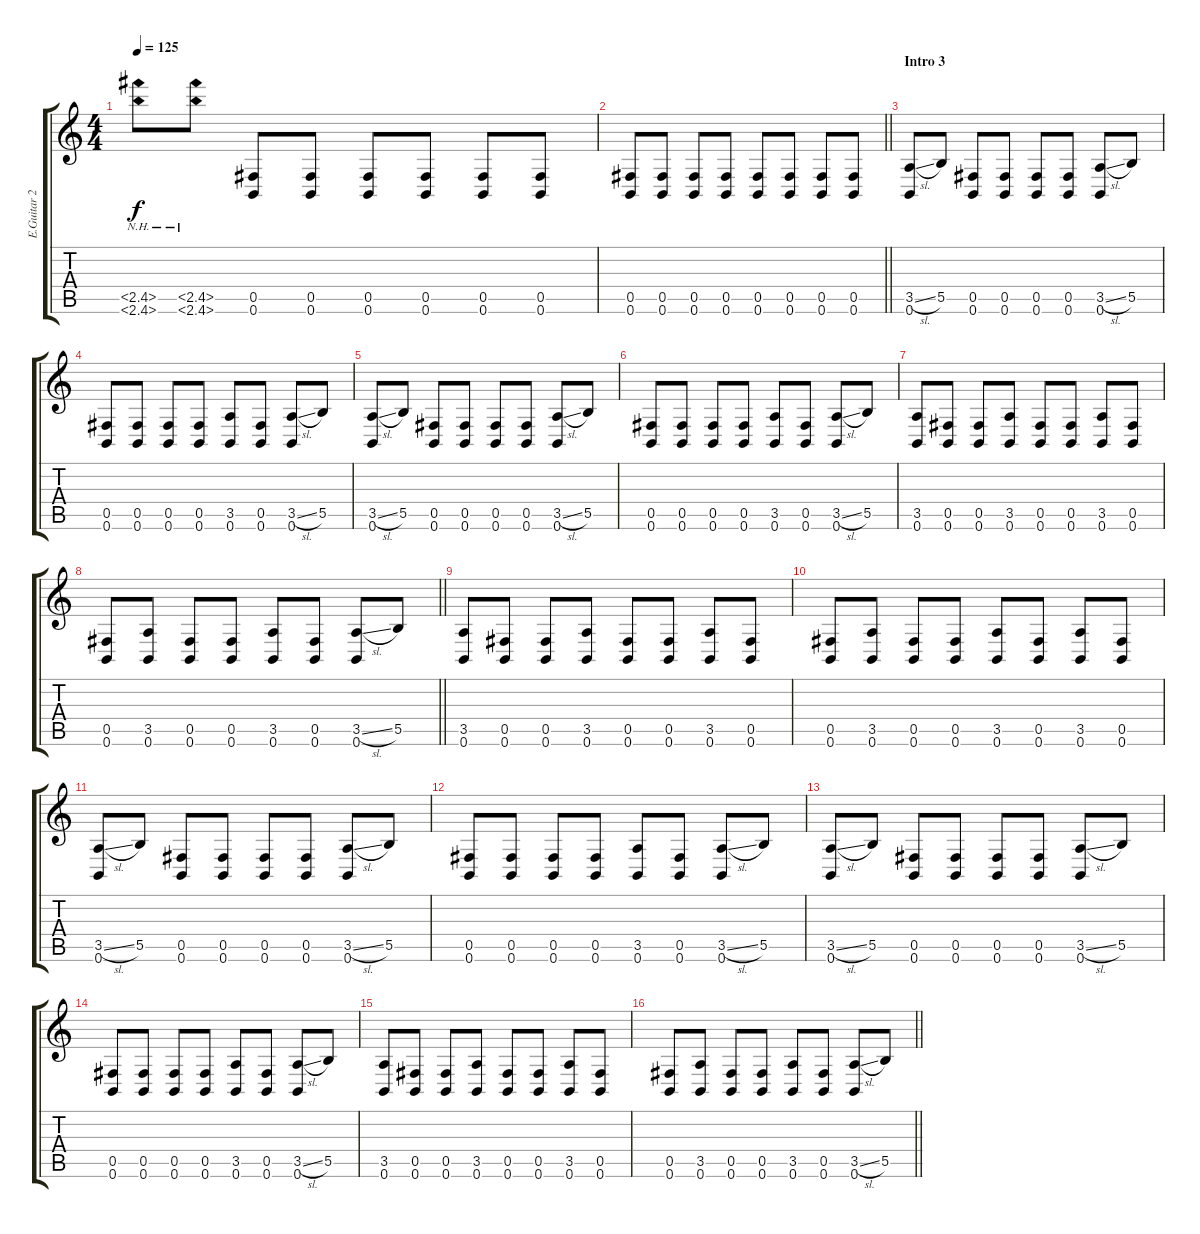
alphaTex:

\track ("E.Guitar 2" "E.Guitar 2") {instrument overdrivenguitar}
\staff {score tabs}
\tuning (Db4 Ab3 E3 B2 Gb2 B1) {hide}
\ts (4 4)
\tempo 125
\clef g2
\ks c
(2.5{nh} 2.6{nh}).8{dy f} (2.5{nh} 2.6{nh}).8 (0.5 0.6).8 (0.5 0.6).8 (0.5 0.6).8 (0.5 0.6).8 (0.5 0.6).8 (0.5 0.6).8 |
\barLineRight lightlight
(0.5 0.6).8 (0.5 0.6).8 (0.5 0.6).8 (0.5 0.6).8 (0.5 0.6).8 (0.5 0.6).8 (0.5 0.6).8 (0.5 0.6).8 |
\section ("" "Intro 3")
(3.5{sl} 0.6).8 5.5.8 (0.5 0.6).8 (0.5 0.6).8 (0.5 0.6).8 (0.5 0.6).8 (3.5{sl} 0.6).8 5.5.8 |
(0.5 0.6).8 (0.5 0.6).8 (0.5 0.6).8 (0.5 0.6).8 (3.5 0.6).8 (0.5 0.6).8 (3.5{sl} 0.6).8 5.5.8 |
(3.5{sl} 0.6).8 5.5.8 (0.5 0.6).8 (0.5 0.6).8 (0.5 0.6).8 (0.5 0.6).8 (3.5{sl} 0.6).8 5.5.8 |
(0.5 0.6).8 (0.5 0.6).8 (0.5 0.6).8 (0.5 0.6).8 (3.5 0.6).8 (0.5 0.6).8 (3.5{sl} 0.6).8 5.5.8 |
(3.5 0.6).8 (0.5 0.6).8 (0.5 0.6).8 (3.5 0.6).8 (0.5 0.6).8 (0.5 0.6).8 (3.5 0.6).8 (0.5 0.6).8 |
\barLineRight lightlight
(0.5 0.6).8 (3.5 0.6).8 (0.5 0.6).8 (0.5 0.6).8 (3.5 0.6).8 (0.5 0.6).8 (3.5{sl} 0.6).8 5.5.8 |
(3.5 0.6).8 (0.5 0.6).8 (0.5 0.6).8 (3.5 0.6).8 (0.5 0.6).8 (0.5 0.6).8 (3.5 0.6).8 (0.5 0.6).8 |
(0.5 0.6).8 (3.5 0.6).8 (0.5 0.6).8 (0.5 0.6).8 (3.5 0.6).8 (0.5 0.6).8 (3.5 0.6).8 (0.5 0.6).8 |
(3.5{sl} 0.6).8 5.5.8 (0.5 0.6).8 (0.5 0.6).8 (0.5 0.6).8 (0.5 0.6).8 (3.5{sl} 0.6).8 5.5.8 |
(0.5 0.6).8 (0.5 0.6).8 (0.5 0.6).8 (0.5 0.6).8 (3.5 0.6).8 (0.5 0.6).8 (3.5{sl} 0.6).8 5.5.8 |
(3.5{sl} 0.6).8 5.5.8 (0.5 0.6).8 (0.5 0.6).8 (0.5 0.6).8 (0.5 0.6).8 (3.5{sl} 0.6).8 5.5.8 |
(0.5 0.6).8 (0.5 0.6).8 (0.5 0.6).8 (0.5 0.6).8 (3.5 0.6).8 (0.5 0.6).8 (3.5{sl} 0.6).8 5.5.8 |
(3.5 0.6).8 (0.5 0.6).8 (0.5 0.6).8 (3.5 0.6).8 (0.5 0.6).8 (0.5 0.6).8 (3.5 0.6).8 (0.5 0.6).8 |
\barLineRight lightlight
(0.5 0.6).8 (3.5 0.6).8 (0.5 0.6).8 (0.5 0.6).8 (3.5 0.6).8 (0.5 0.6).8 (3.5{sl} 0.6).8 5.5.8
